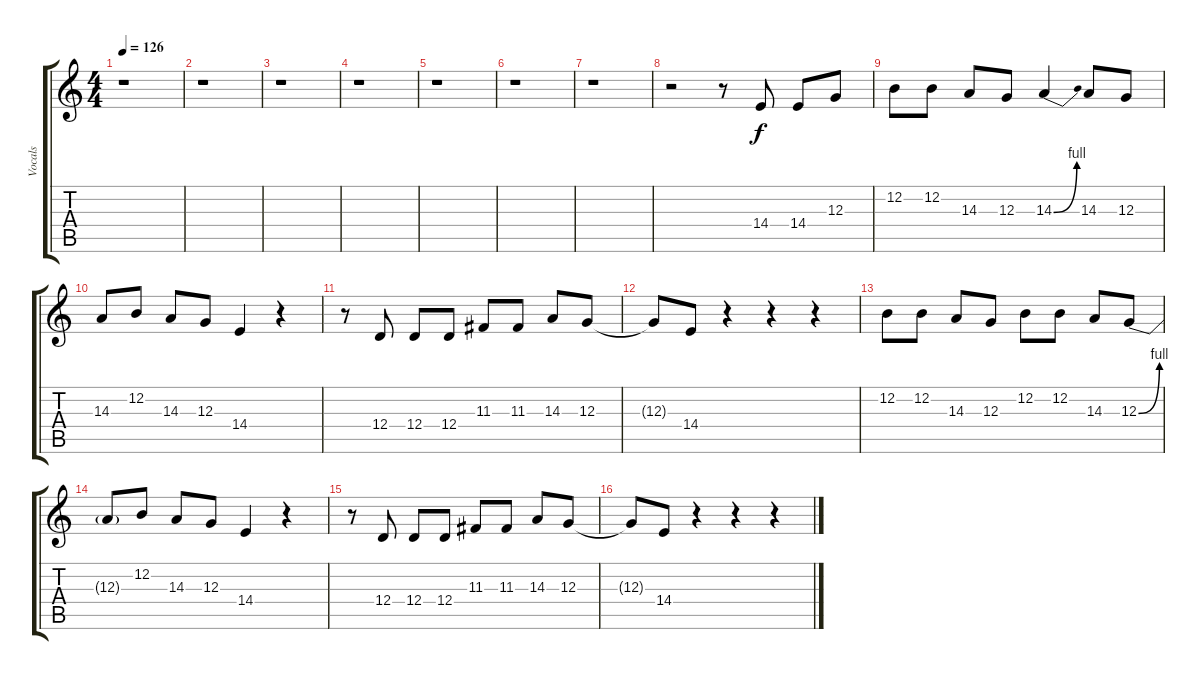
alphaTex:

\track ("Vocals" "Vocals") {instrument clarinet}
\staff {score tabs}
\tuning (E4 B3 G3 D3 A2 E2) {hide}
\ts (4 4)
\tempo 126
\clef g2
\ks c
r.1{dy f instrument clarinet} |
r.1 |
r.1 |
r.1 |
r.1 |
r.1 |
r.1 |
r.2 r.8 14.4.8 14.4.8 12.3.8 |
12.2.8 12.2.8 14.3.8 12.3.8 14.3{be (bend 0 0 60 4)}.4 14.3.8 12.3.8 |
14.3.8 12.2.8 14.3.8 12.3.8 14.4.4 r.4 |
r.8 12.4.8 12.4.8 12.4.8 11.3.8 11.3.8 14.3.8 12.3.8 |
12.3{t}.8 14.4.8 r.4 r.4 r.4 |
12.2.8 12.2.8 14.3.8 12.3.8 12.2.8 12.2.8 14.3.8 12.3{be (bend 0 0 60 4)}.8 |
12.3{t}.8 12.2.8 14.3.8 12.3.8 14.4.4 r.4 |
r.8 12.4.8 12.4.8 12.4.8 11.3.8 11.3.8 14.3.8 12.3.8 |
12.3{t}.8 14.4.8 r.4 r.4 r.4
